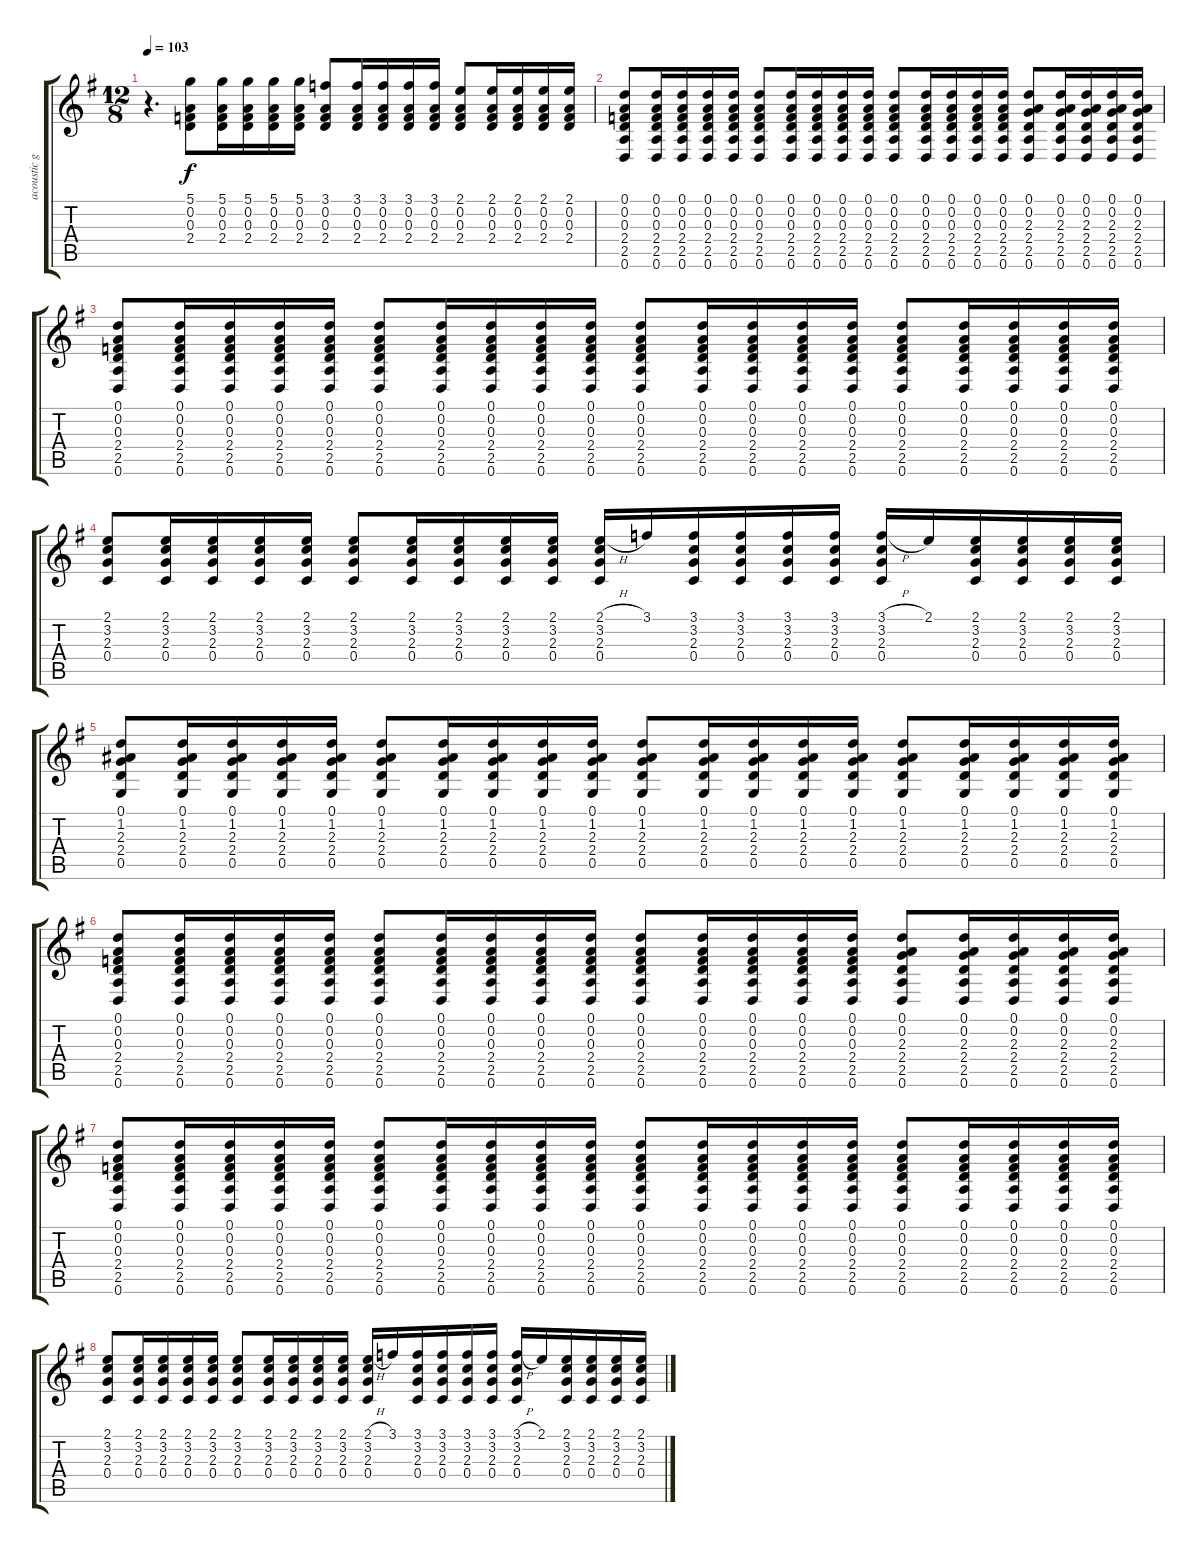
\track ("acoustic guitar" "acoustic g") {instrument acousticguitarnylon}
\staff {score tabs}
\tuning (D4 A3 F3 C3 G2 D2) {hide}
\ts (12 8)
\tempo 103
\clef g2
\ks g
r.4{d dy f instrument acousticguitarnylon} (5.1 0.2 0.3 2.4).8 (5.1 0.2 0.3 2.4).16 (5.1 0.2 0.3 2.4).16 (5.1 0.2 0.3 2.4).16 (5.1 0.2 0.3 2.4).16 (3.1 0.2 0.3 2.4).8 (3.1 0.2 0.3 2.4).16 (3.1 0.2 0.3 2.4).16 (3.1 0.2 0.3 2.4).16 (3.1 0.2 0.3 2.4).16 (2.1 0.2 0.3 2.4).8 (2.1 0.2 0.3 2.4).16 (2.1 0.2 0.3 2.4).16 (2.1 0.2 0.3 2.4).16 (2.1 0.2 0.3 2.4).16 |
(0.1 0.2 0.3 2.4 2.5 0.6).8 (0.1 0.2 0.3 2.4 2.5 0.6).16 (0.1 0.2 0.3 2.4 2.5 0.6).16 (0.1 0.2 0.3 2.4 2.5 0.6).16 (0.1 0.2 0.3 2.4 2.5 0.6).16 (0.1 0.2 0.3 2.4 2.5 0.6).8 (0.1 0.2 0.3 2.4 2.5 0.6).16 (0.1 0.2 0.3 2.4 2.5 0.6).16 (0.1 0.2 0.3 2.4 2.5 0.6).16 (0.1 0.2 0.3 2.4 2.5 0.6).16 (0.1 0.2 0.3 2.4 2.5 0.6).8 (0.1 0.2 0.3 2.4 2.5 0.6).16 (0.1 0.2 0.3 2.4 2.5 0.6).16 (0.1 0.2 0.3 2.4 2.5 0.6).16 (0.1 0.2 0.3 2.4 2.5 0.6).16 (0.1 0.2 2.3 2.4 2.5 0.6).8 (0.1 0.2 2.3 2.4 2.5 0.6).16 (0.1 0.2 2.3 2.4 2.5 0.6).16 (0.1 0.2 2.3 2.4 2.5 0.6).16 (0.1 0.2 2.3 2.4 2.5 0.6).16 |
(0.1 0.2 0.3 2.4 2.5 0.6).8 (0.1 0.2 0.3 2.4 2.5 0.6).16 (0.1 0.2 0.3 2.4 2.5 0.6).16 (0.1 0.2 0.3 2.4 2.5 0.6).16 (0.1 0.2 0.3 2.4 2.5 0.6).16 (0.1 0.2 0.3 2.4 2.5 0.6).8 (0.1 0.2 0.3 2.4 2.5 0.6).16 (0.1 0.2 0.3 2.4 2.5 0.6).16 (0.1 0.2 0.3 2.4 2.5 0.6).16 (0.1 0.2 0.3 2.4 2.5 0.6).16 (0.1 0.2 0.3 2.4 2.5 0.6).8 (0.1 0.2 0.3 2.4 2.5 0.6).16 (0.1 0.2 0.3 2.4 2.5 0.6).16 (0.1 0.2 0.3 2.4 2.5 0.6).16 (0.1 0.2 0.3 2.4 2.5 0.6).16 (0.1 0.2 0.3 2.4 2.5 0.6).8 (0.1 0.2 0.3 2.4 2.5 0.6).16 (0.1 0.2 0.3 2.4 2.5 0.6).16 (0.1 0.2 0.3 2.4 2.5 0.6).16 (0.1 0.2 0.3 2.4 2.5 0.6).16 |
(2.1 3.2 2.3 0.4).8 (2.1 3.2 2.3 0.4).16 (2.1 3.2 2.3 0.4).16 (2.1 3.2 2.3 0.4).16 (2.1 3.2 2.3 0.4).16 (2.1 3.2 2.3 0.4).8 (2.1 3.2 2.3 0.4).16 (2.1 3.2 2.3 0.4).16 (2.1 3.2 2.3 0.4).16 (2.1 3.2 2.3 0.4).16 (2.1{h} 3.2 2.3 0.4).16 3.1.16 (3.1 3.2 2.3 0.4).16 (3.1 3.2 2.3 0.4).16 (3.1 3.2 2.3 0.4).16 (3.1 3.2 2.3 0.4).16 (3.1{h} 3.2 2.3 0.4).16 2.1.16 (2.1 3.2 2.3 0.4).16 (2.1 3.2 2.3 0.4).16 (2.1 3.2 2.3 0.4).16 (2.1 3.2 2.3 0.4).16 |
(0.1 1.2 2.3 2.4 0.5).8 (0.1 1.2 2.3 2.4 0.5).16 (0.1 1.2 2.3 2.4 0.5).16 (0.1 1.2 2.3 2.4 0.5).16 (0.1 1.2 2.3 2.4 0.5).16 (0.1 1.2 2.3 2.4 0.5).8 (0.1 1.2 2.3 2.4 0.5).16 (0.1 1.2 2.3 2.4 0.5).16 (0.1 1.2 2.3 2.4 0.5).16 (0.1 1.2 2.3 2.4 0.5).16 (0.1 1.2 2.3 2.4 0.5).8 (0.1 1.2 2.3 2.4 0.5).16 (0.1 1.2 2.3 2.4 0.5).16 (0.1 1.2 2.3 2.4 0.5).16 (0.1 1.2 2.3 2.4 0.5).16 (0.1 1.2 2.3 2.4 0.5).8 (0.1 1.2 2.3 2.4 0.5).16 (0.1 1.2 2.3 2.4 0.5).16 (0.1 1.2 2.3 2.4 0.5).16 (0.1 1.2 2.3 2.4 0.5).16 |
(0.1 0.2 0.3 2.4 2.5 0.6).8 (0.1 0.2 0.3 2.4 2.5 0.6).16 (0.1 0.2 0.3 2.4 2.5 0.6).16 (0.1 0.2 0.3 2.4 2.5 0.6).16 (0.1 0.2 0.3 2.4 2.5 0.6).16 (0.1 0.2 0.3 2.4 2.5 0.6).8 (0.1 0.2 0.3 2.4 2.5 0.6).16 (0.1 0.2 0.3 2.4 2.5 0.6).16 (0.1 0.2 0.3 2.4 2.5 0.6).16 (0.1 0.2 0.3 2.4 2.5 0.6).16 (0.1 0.2 0.3 2.4 2.5 0.6).8 (0.1 0.2 0.3 2.4 2.5 0.6).16 (0.1 0.2 0.3 2.4 2.5 0.6).16 (0.1 0.2 0.3 2.4 2.5 0.6).16 (0.1 0.2 0.3 2.4 2.5 0.6).16 (0.1 0.2 2.3 2.4 2.5 0.6).8 (0.1 0.2 2.3 2.4 2.5 0.6).16 (0.1 0.2 2.3 2.4 2.5 0.6).16 (0.1 0.2 2.3 2.4 2.5 0.6).16 (0.1 0.2 2.3 2.4 2.5 0.6).16 |
(0.1 0.2 0.3 2.4 2.5 0.6).8 (0.1 0.2 0.3 2.4 2.5 0.6).16 (0.1 0.2 0.3 2.4 2.5 0.6).16 (0.1 0.2 0.3 2.4 2.5 0.6).16 (0.1 0.2 0.3 2.4 2.5 0.6).16 (0.1 0.2 0.3 2.4 2.5 0.6).8 (0.1 0.2 0.3 2.4 2.5 0.6).16 (0.1 0.2 0.3 2.4 2.5 0.6).16 (0.1 0.2 0.3 2.4 2.5 0.6).16 (0.1 0.2 0.3 2.4 2.5 0.6).16 (0.1 0.2 0.3 2.4 2.5 0.6).8 (0.1 0.2 0.3 2.4 2.5 0.6).16 (0.1 0.2 0.3 2.4 2.5 0.6).16 (0.1 0.2 0.3 2.4 2.5 0.6).16 (0.1 0.2 0.3 2.4 2.5 0.6).16 (0.1 0.2 0.3 2.4 2.5 0.6).8 (0.1 0.2 0.3 2.4 2.5 0.6).16 (0.1 0.2 0.3 2.4 2.5 0.6).16 (0.1 0.2 0.3 2.4 2.5 0.6).16 (0.1 0.2 0.3 2.4 2.5 0.6).16 |
(2.1 3.2 2.3 0.4).8 (2.1 3.2 2.3 0.4).16 (2.1 3.2 2.3 0.4).16 (2.1 3.2 2.3 0.4).16 (2.1 3.2 2.3 0.4).16 (2.1 3.2 2.3 0.4).8 (2.1 3.2 2.3 0.4).16 (2.1 3.2 2.3 0.4).16 (2.1 3.2 2.3 0.4).16 (2.1 3.2 2.3 0.4).16 (2.1{h} 3.2 2.3 0.4).16 3.1.16 (3.1 3.2 2.3 0.4).16 (3.1 3.2 2.3 0.4).16 (3.1 3.2 2.3 0.4).16 (3.1 3.2 2.3 0.4).16 (3.1{h} 3.2 2.3 0.4).16 2.1.16 (2.1 3.2 2.3 0.4).16 (2.1 3.2 2.3 0.4).16 (2.1 3.2 2.3 0.4).16 (2.1 3.2 2.3 0.4).16
